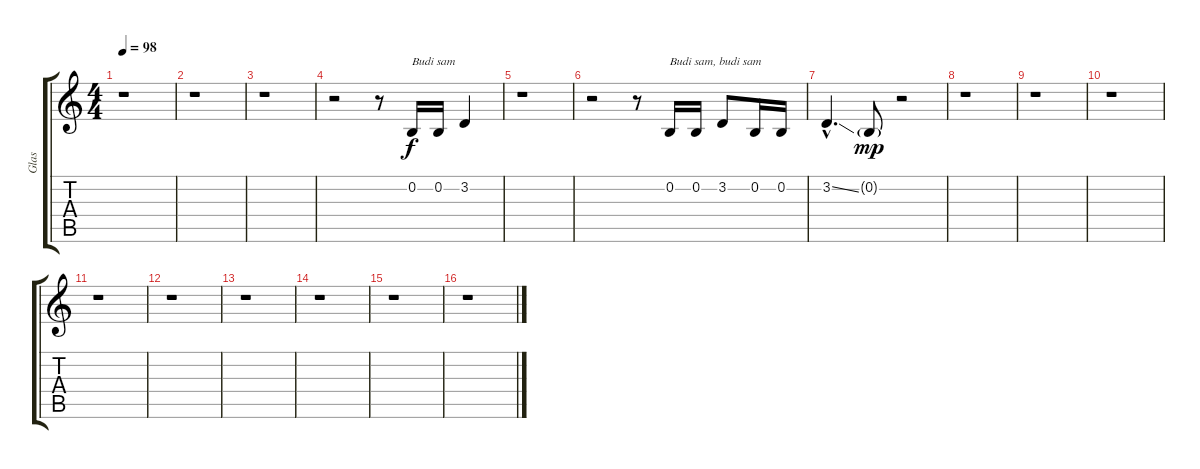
\track ("Glas" "Glas") {instrument frenchhorn}
\staff {score tabs}
\tuning (E4 B3 G3 D3 A2 E2) {hide}
\ts (4 4)
\tempo 98
\clef g2
\ks c
r.1{dy f instrument frenchhorn} |
r.1 |
r.1 |
r.2 r.8 0.2.16{txt "Budi sam"} 0.2.16 3.2.4 |
r.1 |
r.2 r.8 0.2.16{txt "Budi sam, budi sam"} 0.2.16 3.2.8 0.2.16 0.2.16 |
3.2{ss hac}.4{d} 0.2{g}.8{dy mp} r.2 |
r.1 |
r.1 |
r.1 |
r.1 |
r.1 |
r.1 |
r.1 |
r.1 |
r.1
